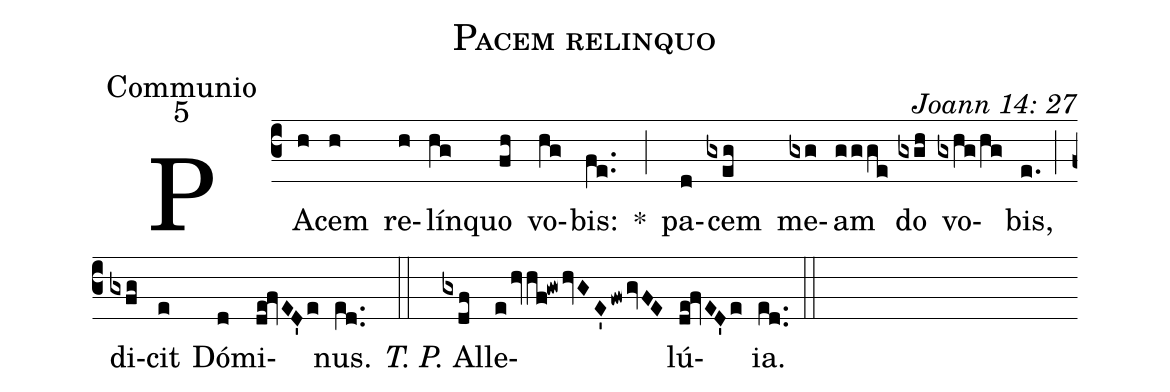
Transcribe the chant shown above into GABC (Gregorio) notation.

name: Pacem relinquo;
office-part: Communio;
mode: 5;
commentary: Joann 14: 27;
%%
(c3) PA(h)cem(h) re(h)lín(hg)quo(fh) vo(hg)bis:(fe..) *(;) pa(d)cem(gxeg) me(gxg)am(ggge) do(gxgh) vo(gxhg/hg)bis,(e.) (;) di(gxfg)cit(e) Dó(d)mi(de!fvED'e)nus.(e[ll:1]d..) (::)
<i>T. P.</i> Al(gxdf)le(e/hvhf!gwhvGE'/fwgvFE)lú(de!fvED'/e)ia.(ed..) (::)
